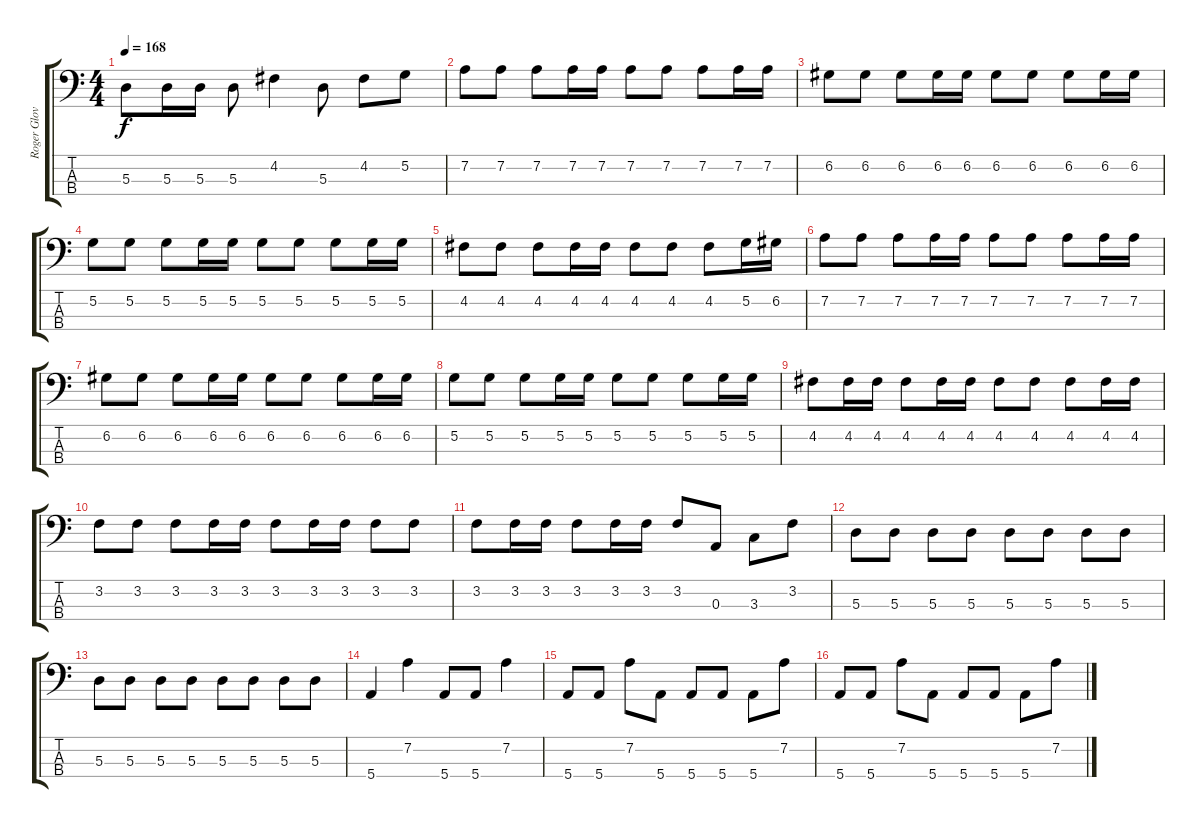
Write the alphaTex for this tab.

\track ("Roger Glover" "Roger Glov") {instrument electricbassfinger}
\staff {score tabs}
\tuning (G2 D2 A1 E1) {hide}
\ts (4 4)
\tempo 168
\clef f4
\ks c
5.3.8{dy f} 5.3.16 5.3.16 5.3.8 4.2.4 5.3.8 4.2.8 5.2.8 |
7.2.8 7.2.8 7.2.8 7.2.16 7.2.16 7.2.8 7.2.8 7.2.8 7.2.16 7.2.16 |
6.2.8 6.2.8 6.2.8 6.2.16 6.2.16 6.2.8 6.2.8 6.2.8 6.2.16 6.2.16 |
5.2.8 5.2.8 5.2.8 5.2.16 5.2.16 5.2.8 5.2.8 5.2.8 5.2.16 5.2.16 |
4.2.8 4.2.8 4.2.8 4.2.16 4.2.16 4.2.8 4.2.8 4.2.8 5.2.16 6.2.16 |
7.2.8 7.2.8 7.2.8 7.2.16 7.2.16 7.2.8 7.2.8 7.2.8 7.2.16 7.2.16 |
6.2.8 6.2.8 6.2.8 6.2.16 6.2.16 6.2.8 6.2.8 6.2.8 6.2.16 6.2.16 |
5.2.8 5.2.8 5.2.8 5.2.16 5.2.16 5.2.8 5.2.8 5.2.8 5.2.16 5.2.16 |
4.2.8 4.2.16 4.2.16 4.2.8 4.2.16 4.2.16 4.2.8 4.2.8 4.2.8 4.2.16 4.2.16 |
3.2.8 3.2.8 3.2.8 3.2.16 3.2.16 3.2.8 3.2.16 3.2.16 3.2.8 3.2.8 |
3.2.8 3.2.16 3.2.16 3.2.8 3.2.16 3.2.16 3.2.8 0.3.8 3.3.8 3.2.8 |
5.3.8 5.3.8 5.3.8 5.3.8 5.3.8 5.3.8 5.3.8 5.3.8 |
5.3.8 5.3.8 5.3.8 5.3.8 5.3.8 5.3.8 5.3.8 5.3.8 |
5.4.4 7.2.4 5.4.8 5.4.8 7.2.4 |
5.4.8 5.4.8 7.2.8 5.4.8 5.4.8 5.4.8 5.4.8 7.2.8 |
5.4.8 5.4.8 7.2.8 5.4.8 5.4.8 5.4.8 5.4.8 7.2.8
